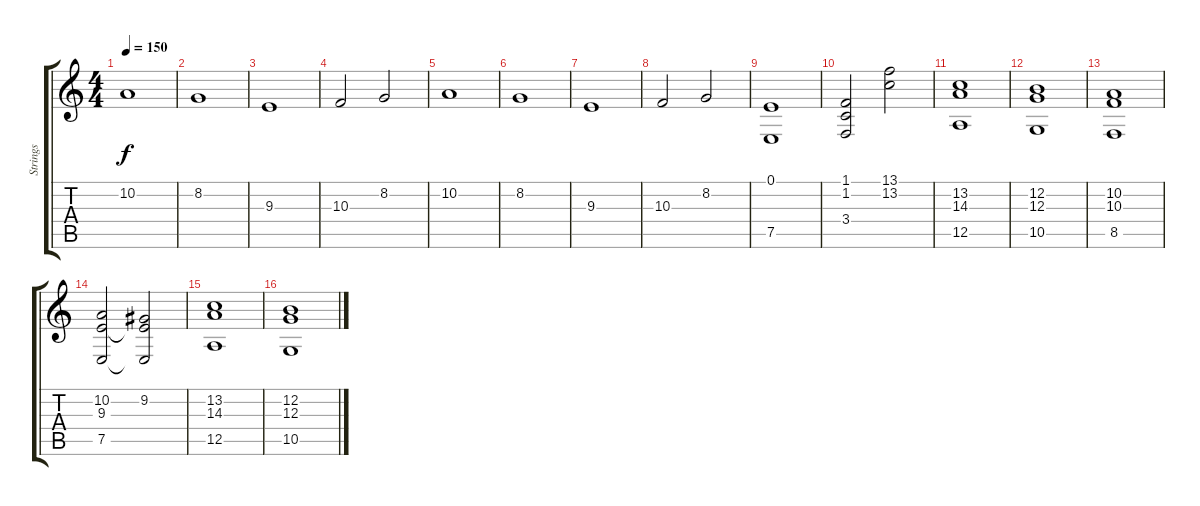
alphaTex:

\track ("Strings" "Strings") {instrument stringensemble1}
\staff {score tabs}
\tuning (E4 B3 G3 D3 A2 D2) {hide}
\ts (4 4)
\tempo 150
\clef g2
\ks c
10.2.1{dy f} |
8.2.1 |
9.3.1 |
10.3.2 8.2.2 |
10.2.1 |
8.2.1 |
9.3.1 |
10.3.2 8.2.2 |
(0.1 7.5).1 |
(1.1 1.2 3.4).2 (13.1 13.2).2 |
(13.2 14.3 12.5).1 |
(12.2 12.3 10.5).1 |
(10.2 10.3 8.5).1 |
(10.2 9.3 7.5).2 (9.2 9.3{t} 7.5{t}).2 |
(13.2 14.3 12.5).1 |
(12.2 12.3 10.5).1
